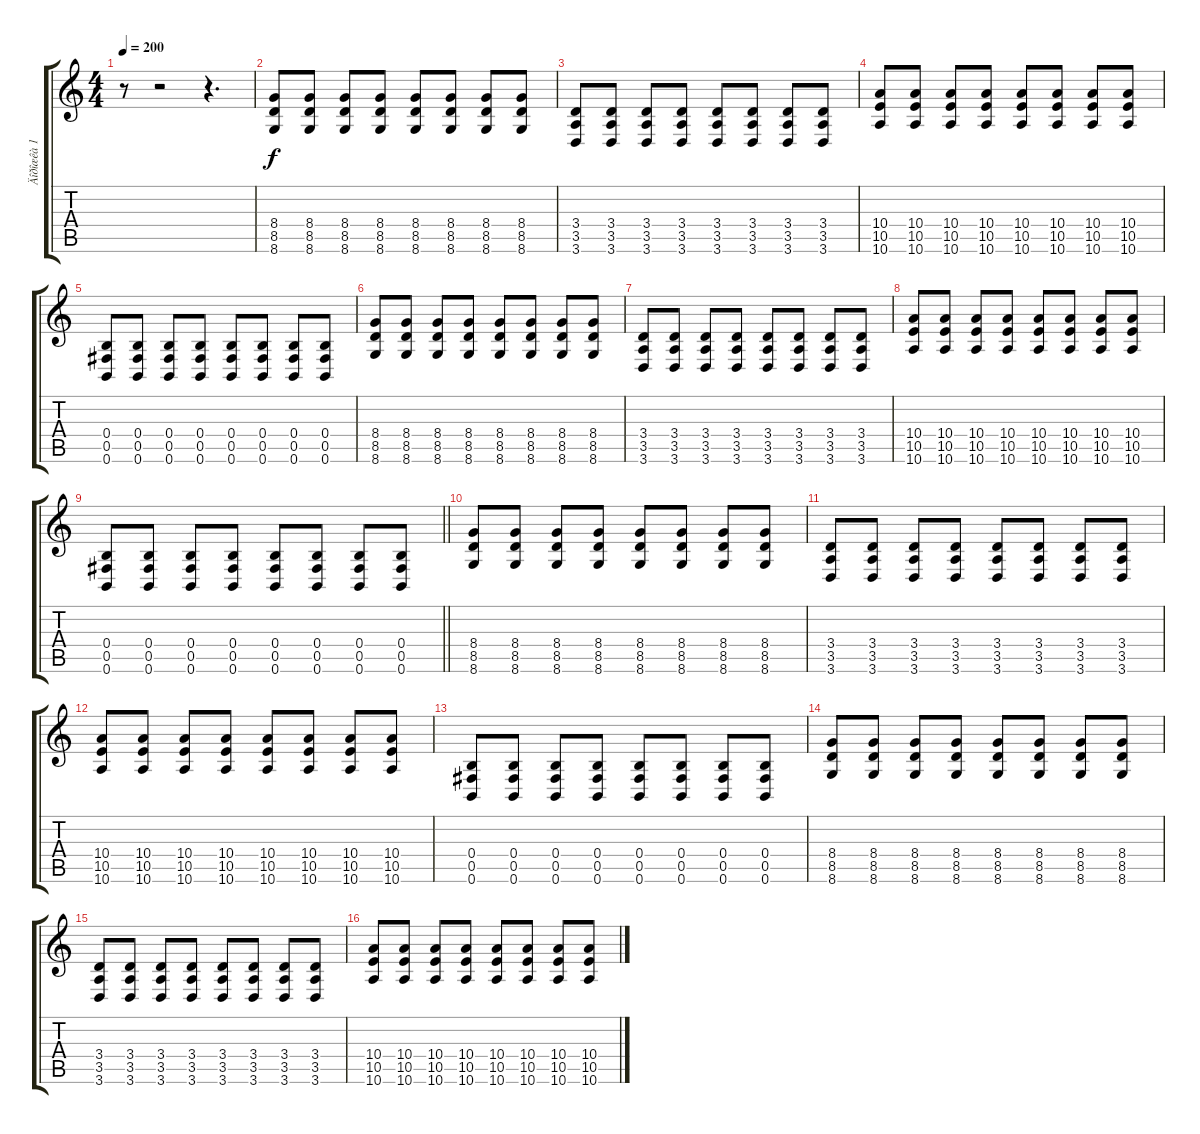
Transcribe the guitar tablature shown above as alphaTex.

\track ("Äîðîæêà 1" "Äîðîæêà 1") {instrument distortionguitar}
\staff {score tabs}
\tuning (Db4 Ab3 E3 B2 Gb2 B1) {hide}
\ts (4 4)
\tempo 200
\clef g2
\ks c
r.8{dy f} r.2 r.4{d} |
(8.4 8.5 8.6).8 (8.4 8.5 8.6).8 (8.4 8.5 8.6).8 (8.4 8.5 8.6).8 (8.4 8.5 8.6).8 (8.4 8.5 8.6).8 (8.4 8.5 8.6).8 (8.4 8.5 8.6).8 |
(3.4 3.5 3.6).8 (3.4 3.5 3.6).8 (3.4 3.5 3.6).8 (3.4 3.5 3.6).8 (3.4 3.5 3.6).8 (3.4 3.5 3.6).8 (3.4 3.5 3.6).8 (3.4 3.5 3.6).8 |
(10.4 10.5 10.6).8 (10.4 10.5 10.6).8 (10.4 10.5 10.6).8 (10.4 10.5 10.6).8 (10.4 10.5 10.6).8 (10.4 10.5 10.6).8 (10.4 10.5 10.6).8 (10.4 10.5 10.6).8 |
(0.4 0.5 0.6).8 (0.4 0.5 0.6).8 (0.4 0.5 0.6).8 (0.4 0.5 0.6).8 (0.4 0.5 0.6).8 (0.4 0.5 0.6).8 (0.4 0.5 0.6).8 (0.4 0.5 0.6).8 |
(8.4 8.5 8.6).8 (8.4 8.5 8.6).8 (8.4 8.5 8.6).8 (8.4 8.5 8.6).8 (8.4 8.5 8.6).8 (8.4 8.5 8.6).8 (8.4 8.5 8.6).8 (8.4 8.5 8.6).8 |
(3.4 3.5 3.6).8 (3.4 3.5 3.6).8 (3.4 3.5 3.6).8 (3.4 3.5 3.6).8 (3.4 3.5 3.6).8 (3.4 3.5 3.6).8 (3.4 3.5 3.6).8 (3.4 3.5 3.6).8 |
(10.4 10.5 10.6).8 (10.4 10.5 10.6).8 (10.4 10.5 10.6).8 (10.4 10.5 10.6).8 (10.4 10.5 10.6).8 (10.4 10.5 10.6).8 (10.4 10.5 10.6).8 (10.4 10.5 10.6).8 |
\barLineRight lightlight
(0.4 0.5 0.6).8 (0.4 0.5 0.6).8 (0.4 0.5 0.6).8 (0.4 0.5 0.6).8 (0.4 0.5 0.6).8 (0.4 0.5 0.6).8 (0.4 0.5 0.6).8 (0.4 0.5 0.6).8 |
(8.4 8.5 8.6).8 (8.4 8.5 8.6).8 (8.4 8.5 8.6).8 (8.4 8.5 8.6).8 (8.4 8.5 8.6).8 (8.4 8.5 8.6).8 (8.4 8.5 8.6).8 (8.4 8.5 8.6).8 |
(3.4 3.5 3.6).8 (3.4 3.5 3.6).8 (3.4 3.5 3.6).8 (3.4 3.5 3.6).8 (3.4 3.5 3.6).8 (3.4 3.5 3.6).8 (3.4 3.5 3.6).8 (3.4 3.5 3.6).8 |
(10.4 10.5 10.6).8 (10.4 10.5 10.6).8 (10.4 10.5 10.6).8 (10.4 10.5 10.6).8 (10.4 10.5 10.6).8 (10.4 10.5 10.6).8 (10.4 10.5 10.6).8 (10.4 10.5 10.6).8 |
(0.4 0.5 0.6).8 (0.4 0.5 0.6).8 (0.4 0.5 0.6).8 (0.4 0.5 0.6).8 (0.4 0.5 0.6).8 (0.4 0.5 0.6).8 (0.4 0.5 0.6).8 (0.4 0.5 0.6).8 |
(8.4 8.5 8.6).8 (8.4 8.5 8.6).8 (8.4 8.5 8.6).8 (8.4 8.5 8.6).8 (8.4 8.5 8.6).8 (8.4 8.5 8.6).8 (8.4 8.5 8.6).8 (8.4 8.5 8.6).8 |
(3.4 3.5 3.6).8 (3.4 3.5 3.6).8 (3.4 3.5 3.6).8 (3.4 3.5 3.6).8 (3.4 3.5 3.6).8 (3.4 3.5 3.6).8 (3.4 3.5 3.6).8 (3.4 3.5 3.6).8 |
(10.4 10.5 10.6).8 (10.4 10.5 10.6).8 (10.4 10.5 10.6).8 (10.4 10.5 10.6).8 (10.4 10.5 10.6).8 (10.4 10.5 10.6).8 (10.4 10.5 10.6).8 (10.4 10.5 10.6).8
